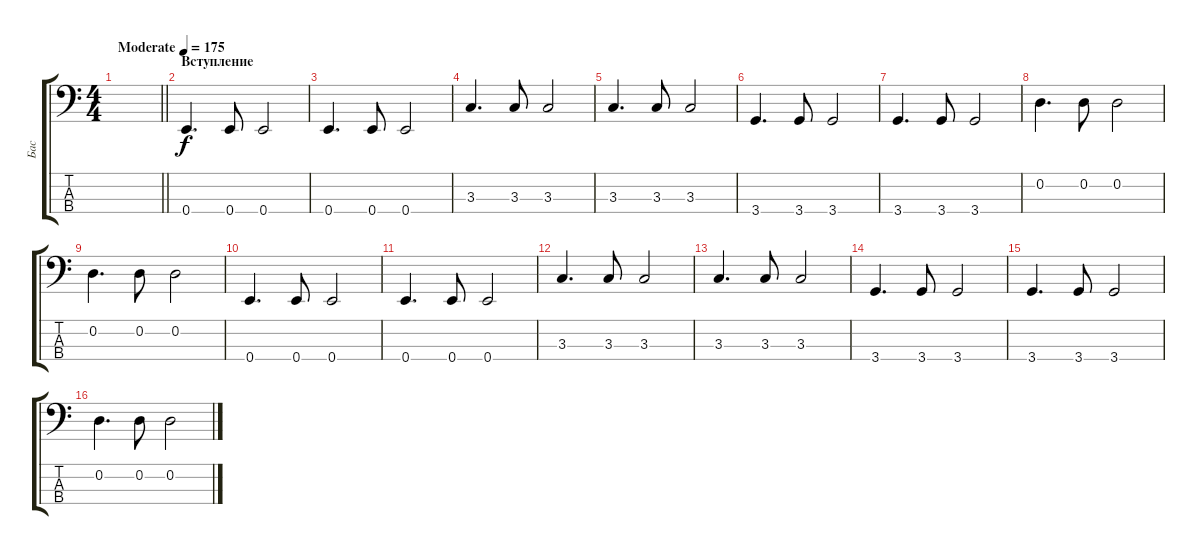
\track ("Бас" "Бас") {instrument electricbassfinger}
\staff {score tabs}
\tuning (G2 D2 A1 E1) {hide}
\ts (4 4)
\tempo (175 "Moderate")
\clef f4
\barLineRight lightlight
\ks c
|
\section ("" "Вступление")
0.4.4{d} 0.4.8 0.4.2 |
0.4.4{d} 0.4.8 0.4.2 |
3.3.4{d} 3.3.8 3.3.2 |
3.3.4{d} 3.3.8 3.3.2 |
3.4.4{d} 3.4.8 3.4.2 |
3.4.4{d} 3.4.8 3.4.2 |
0.2.4{d} 0.2.8 0.2.2 |
0.2.4{d} 0.2.8 0.2.2 |
0.4.4{d} 0.4.8 0.4.2 |
0.4.4{d} 0.4.8 0.4.2 |
3.3.4{d} 3.3.8 3.3.2 |
3.3.4{d} 3.3.8 3.3.2 |
3.4.4{d} 3.4.8 3.4.2 |
3.4.4{d} 3.4.8 3.4.2 |
0.2.4{d} 0.2.8 0.2.2
